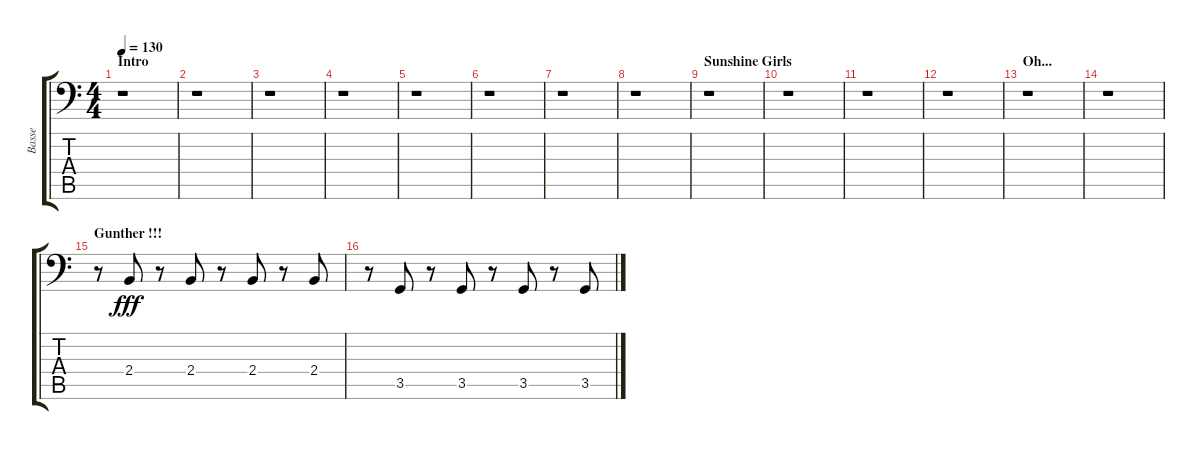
\track ("Basse" "Basse") {instrument synthbass1}
\staff {score tabs}
\tuning (C3 G2 D2 A1 E1 B0) {hide}
\ts (4 4)
\section ("" "Intro")
\tempo 130
\clef f4
\ks c
r.1{dy fff instrument synthbass1} |
r.1 |
r.1 |
r.1 |
r.1 |
r.1 |
r.1 |
r.1 |
\section ("" "Sunshine Girls")
r.1 |
r.1 |
r.1 |
r.1 |
\section ("" "Oh...")
r.1 |
r.1 |
\section ("" "Gunther !!!")
r.8 2.4.8 r.8 2.4.8 r.8 2.4.8 r.8 2.4.8 |
r.8 3.5.8 r.8 3.5.8 r.8 3.5.8 r.8 3.5.8
